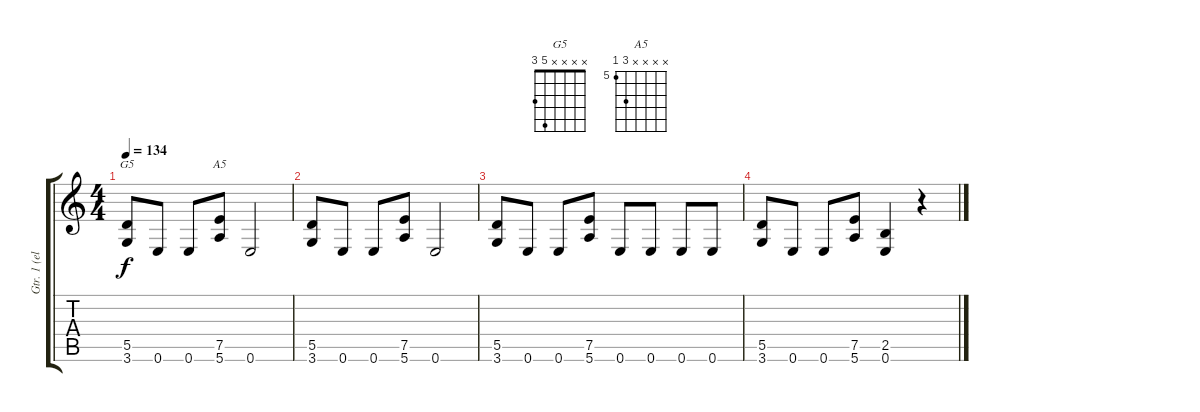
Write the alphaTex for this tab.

\track ("Gtr. 1 (elec. w/dist.)" "Gtr. 1 (el") {instrument overdrivenguitar}
\staff {score tabs}
\tuning (E4 B3 G3 D3 A2 E2) {hide}
\chord ("G5" x x x x 5 3)
\chord ("A5" x x x x 7 5) {firstfret 5}
\ts (4 4)
\tempo 134
\clef g2
\ks c
(5.5 3.6).8{ch "G5" dy f} 0.6.8 0.6.8 (7.5 5.6).8{ch "A5"} 0.6.2 |
(5.5 3.6).8 0.6.8 0.6.8 (7.5 5.6).8 0.6.2 |
(5.5 3.6).8 0.6.8 0.6.8 (7.5 5.6).8 0.6.8 0.6.8 0.6.8 0.6.8 |
(5.5 3.6).8 0.6.8 0.6.8 (7.5 5.6).8 (2.5 0.6).4 r.4
